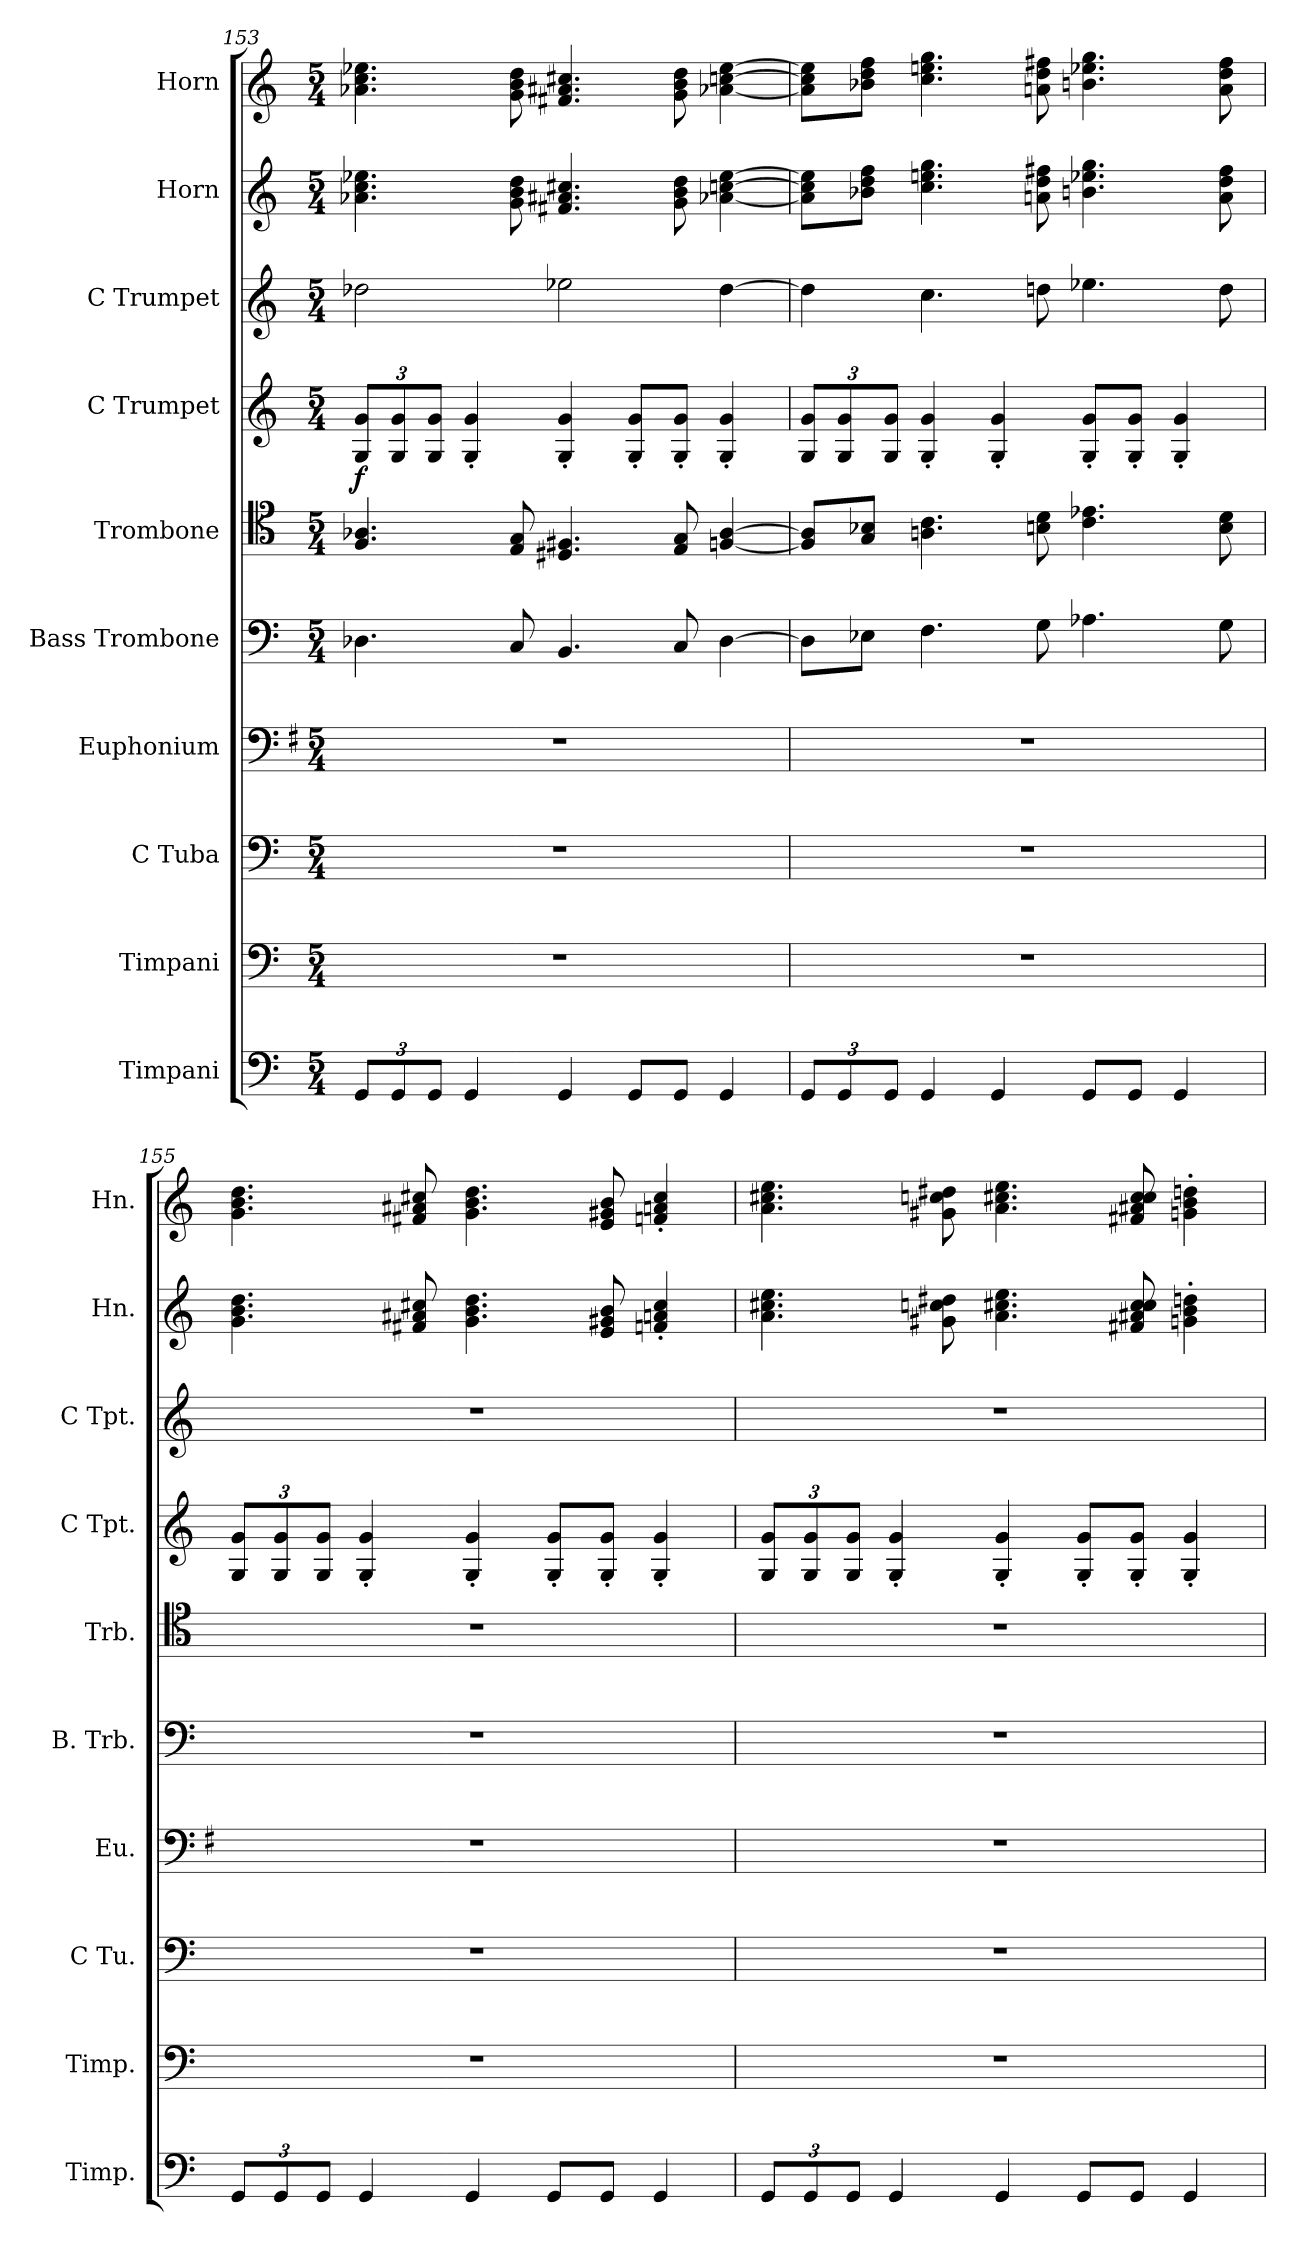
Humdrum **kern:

**kern	**kern	**kern	**kern	**kern	**kern	**kern	**dynam	**kern	**kern	**kern
*part10	*part9	*part8	*part7	*part6	*part5	*part4	*part4	*part3	*part2	*part1
*staff10	*staff9	*staff8	*staff7	*staff6	*staff5	*staff4	*staff4	*staff3	*staff2	*staff1
*I"Timpani	*I"Timpani	*I"C Tuba	*I"Euphonium	*I"Bass Trombone	*I"Trombone	*I"C Trumpet	*	*I"C Trumpet	*I"Horn	*I"Horn
*I'Timp.	*I'Timp.	*I'C Tu.	*I'Eu.	*I'B. Trb.	*I'Trb.	*I'C Tpt.	*	*I'C Tpt.	*I'Hn.	*I'Hn.
*clefF4	*clefF4	*clefF4	*clefF4	*clefF4	*clefC4	*clefG2	*	*clefG2	*clefG2	*clefG2
*	*	*	*ITrd4c7	*	*	*	*	*	*ITrd4c7	*ITrd4c7
*k[]	*k[]	*k[]	*k[]	*k[]	*k[]	*k[]	*	*k[]	*k[b-]	*k[b-]
*C:	*C:	*C:	*C:	*C:	*C:	*C:	*	*C:	*F:	*F:
*M5/4	*M5/4	*M5/4	*M5/4	*M5/4	*M5/4	*M5/4	*	*M5/4	*M5/4	*M5/4
*Xbrackettup	*	*	*	*	*	*Xbrackettup	*	*	*	*
=153	=153	=153	=153	=153	=153	=153	=153	=153	=153	=153
!	!	!	!	!	!	!	!LO:DY:b	!	!	!
12GG/L	4%5r	4%5r	4%5r	4.D-X\	4.F/ 4.A-X/	12G/ 12g/L	f	2dd-X\	4.d-X\ 4.f\ 4.a-X\	4.d-X\ 4.f\ 4.a-X\
12GG/	.	.	.	.	.	12G/ 12g/	.	.	.	.
12GG/J	.	.	.	.	.	12G/ 12g/J	.	.	.	.
4GG/	.	.	.	.	.	4G/' 4g/'	.	.	.	.
.	.	.	.	8C/	8E/ 8G/	.	.	.	8c\ 8e\ 8g\	8c\ 8e\ 8g\
4GG/	.	.	.	4.BB/	4.D#X/ 4.F#X/	4G/' 4g/'	.	2ee-X\	4.Bn/ 4.d#X/ 4.f#X/	4.Bn/ 4.d#X/ 4.f#X/
8GG/L	.	.	.	.	.	8G/' 8g/'L	.	.	.	.
8GG/J	.	.	.	8C/	8E/ 8G/	8G/' 8g/'J	.	.	8c\ 8e\ 8g\	8c\ 8e\ 8g\
4GG/	.	.	.	[4D-\	[4Fn/ [4A-/	4G/' 4g/'	.	[4dd-\	[4d-X\ [4fn\ [4a-\	[4d-X\ [4fn\ [4a-\
!!LO:PB:g=z
=154	=154	=154	=154	=154	=154	=154	=154	=154	=154	=154
12GG/L	4%5r	4%5r	4%5r	8D-\L]	8F/] 8A-/]L	12G/ 12g/L	.	4dd-\]	8d-\] 8f\] 8a-\]L	8d-\] 8f\] 8a-\]L
12GG/	.	.	.	.	.	12G/ 12g/	.	.	.	.
.	.	.	.	8E-X\J	8G/ 8B-X/J	.	.	.	8e-X\ 8g\ 8b-\J	8e-X\ 8g\ 8b-\J
12GG/J	.	.	.	.	.	12G/ 12g/J	.	.	.	.
4GG/	.	.	.	4.F\	4.An\ 4.c\	4G/' 4g/'	.	4.cc\	4.f\ 4.an\ 4.cc\	4.f\ 4.an\ 4.cc\
4GG/	.	.	.	.	.	4G/' 4g/'	.	.	.	.
.	.	.	.	8G\	8Bn\ 8d\	.	.	8ddn\	8dn\ 8g\ 8bn\	8dn\ 8g\ 8bn\
8GG/L	.	.	.	4.A-X\	4.c\ 4.e-X\	8G/' 8g/'L	.	4.ee-X\	4.en\ 4.a-X\ 4.cc\	4.en\ 4.a-X\ 4.cc\
8GG/J	.	.	.	.	.	8G/' 8g/'J	.	.	.	.
4GG/	.	.	.	.	.	4G/' 4g/'	.	.	.	.
.	.	.	.	8G\	8B\ 8d\	.	.	8dd\	8d\ 8g\ 8b\	8d\ 8g\ 8b\
=155	=155	=155	=155	=155	=155	=155	=155	=155	=155	=155
12GG/L	4%5r	4%5r	4%5r	4%5r	4%5r	12G/ 12g/L	.	4%5r	4.c\ 4.e\ 4.g\	4.c\ 4.e\ 4.g\
12GG/	.	.	.	.	.	12G/ 12g/	.	.	.	.
12GG/J	.	.	.	.	.	12G/ 12g/J	.	.	.	.
4GG/	.	.	.	.	.	4G/' 4g/'	.	.	.	.
.	.	.	.	.	.	.	.	.	8Bn/ 8d#X/ 8f#X/	8Bn/ 8d#X/ 8f#X/
4GG/	.	.	.	.	.	4G/' 4g/'	.	.	4.c\ 4.e\ 4.g\	4.c\ 4.e\ 4.g\
8GG/L	.	.	.	.	.	8G/' 8g/'L	.	.	.	.
8GG/J	.	.	.	.	.	8G/' 8g/'J	.	.	8A/ 8c#X/ 8e/	8A/ 8c#X/ 8e/
4GG/	.	.	.	.	.	4G/' 4g/'	.	.	4B-X/' 4dn/' 4f#/'	4B-X/' 4dn/' 4f#/'
=156	=156	=156	=156	=156	=156	=156	=156	=156	=156	=156
12GG/L	4%5r	4%5r	4%5r	4%5r	4%5r	12G/ 12g/L	.	4%5r	4.d\ 4.f#X\ 4.a\	4.d\ 4.f#X\ 4.a\
12GG/	.	.	.	.	.	12G/ 12g/	.	.	.	.
12GG/J	.	.	.	.	.	12G/ 12g/J	.	.	.	.
4GG/	.	.	.	.	.	4G/' 4g/'	.	.	.	.
.	.	.	.	.	.	.	.	.	8c#X\ 8fn\ 8g#X\	8c#X\ 8fn\ 8g#X\
4GG/	.	.	.	.	.	4G/' 4g/'	.	.	4.d\ 4.f#X\ 4.a\	4.d\ 4.f#X\ 4.a\
8GG/L	.	.	.	.	.	8G/' 8g/'L	.	.	.	.
8GG/J	.	.	.	.	.	8G/' 8g/'J	.	.	8Bn/ 8d#X/ 8f#/ 8f#/	8Bn/ 8d#X/ 8f#/ 8f#/
4GG/	.	.	.	.	.	4G/' 4g/'	.	.	4cn\' 4e\' 4gn\'	4cn\' 4e\' 4gn\'
=	=	=	=	=	=	=	=	=	=	=
*-	*-	*-	*-	*-	*-	*-	*-	*-	*-	*-
